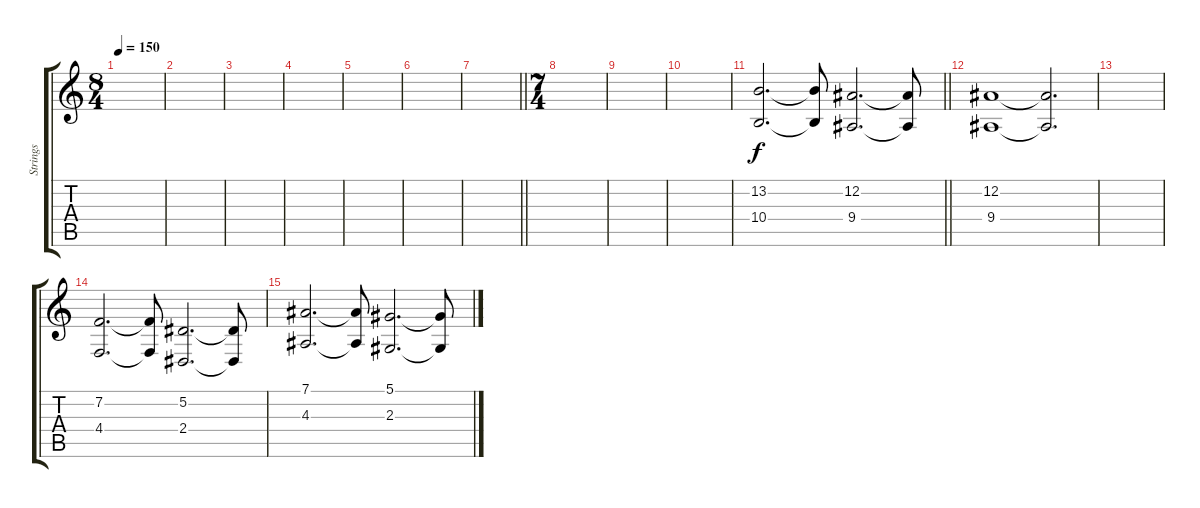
\track ("Strings" "Strings") {instrument stringensemble2}
\staff {score tabs}
\tuning (Eb4 Bb3 Gb3 Db3 Ab2 Eb2) {hide}
\ts (8 4)
\section ("" "")
\tempo 150
\clef g2
\ks c
|
|
|
|
|
|
\barLineRight lightlight
|
\ts (7 4)
\section ("" "")
|
|
|
\barLineRight lightlight
(13.2 10.4).2{d volume 9 instrument stringensemble2} (13.2{t} 10.4{t}).8 (12.2 9.4).2{d} (12.2{t} 9.4{t}).8 |
\section ("" "")
(12.2 9.4).1 (12.2{t} 9.4{t}).2{d} |
|
(7.2 4.4).2{d} (7.2{t} 4.4{t}).8 (5.2 2.4).2{d} (5.2{t} 2.4{t}).8 |
(7.1 4.3).2{d} (7.1{t} 4.3{t}).8 (5.1 2.3).2{d} (5.1{t} 2.3{t}).8
